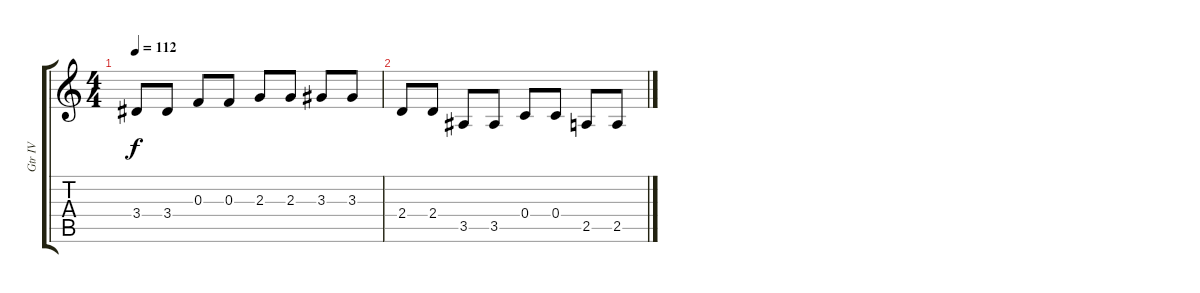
\track ("Gtr IV" "Gtr IV") {instrument overdrivenguitar}
\staff {score tabs}
\tuning (D4 A3 F3 C3 G2 C2) {hide}
\ts (4 4)
\tempo 112
\clef g2
\ks c
3.4.8{dy f} 3.4.8 0.3.8 0.3.8 2.3.8 2.3.8 3.3.8 3.3.8 |
2.4.8 2.4.8 3.5.8 3.5.8 0.4.8 0.4.8 2.5.8 2.5.8
